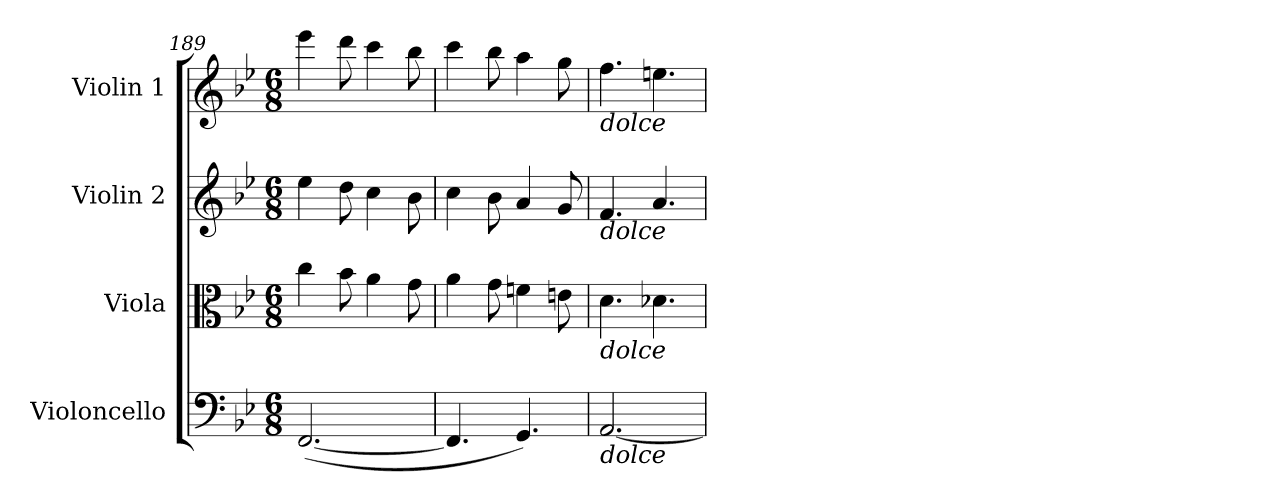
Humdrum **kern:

**kern	**kern	**kern	**kern
*part4	*part3	*part2	*part1
*staff4	*staff3	*staff2	*staff1
*I"Violoncello	*I"Viola	*I"Violin 2	*I"Violin 1
*I'Vc	*I'Vla	*I'Vln	*I'Vln
*clefF4	*clefC3	*clefG2	*clefG2
*k[b-e-]	*k[b-e-]	*k[b-e-]	*k[b-e-]
*M6/8	*M6/8	*M6/8	*M6/8
=189	=189	=189	=189
([2.FF/	4cc\	4ee-\	4eee-\
.	8b-\	8dd\	8ddd\
.	4a\	4cc\	4ccc\
.	8g\	8b-\	8bb-\
!!LO:LB:g=z
=190	=190	=190	=190
4.FF/]	4a\	4cc\	4ccc\
.	8g\	8b-\	8bb-\
4.GG/)	4fn\	4a/	4aa\
.	8en\	8g/	8gg\
!!LO:PB:g=z
=191	=191	=191	=191
!	!	!	!LO:TX:b:i:t=dolce
!	!	!LO:TX:b:i:t=dolce	!
!	!LO:TX:b:i:t=dolce	!	!
!LO:TX:b:i:t=dolce	!	!	!
[2.AA/	4.d\	4.f/	4.ff\
.	4.d-X\	4.a/	4.een\
=	=	=	=
*-	*-	*-	*-
